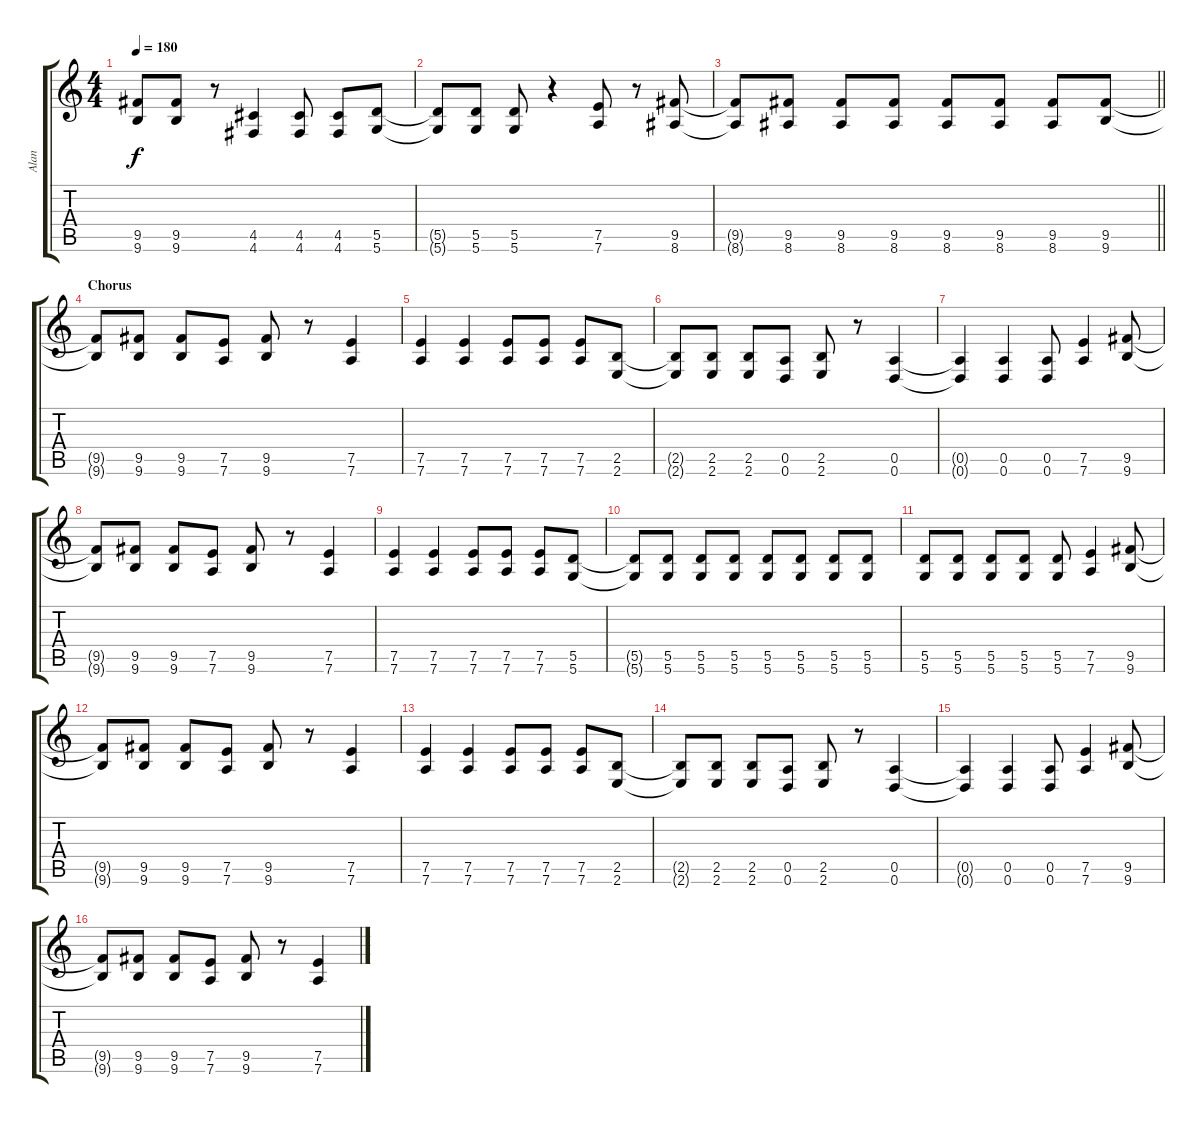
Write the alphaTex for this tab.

\track ("Alan" "Alan") {instrument distortionguitar}
\staff {score tabs}
\tuning (E4 B3 G3 D3 A2 D2) {hide}
\ts (4 4)
\tempo 180
\clef g2
\ks c
(9.5{t} 9.6{t}).8{dy f} (9.5 9.6).8 r.8 (4.5 4.6).4 (4.5 4.6).8 (4.5 4.6).8 (5.5 5.6).8 |
(5.5{t} 5.6{t}).8 (5.5 5.6).8 (5.5 5.6).8 r.4 (7.5 7.6).8 r.8 (9.5 8.6).8 |
\barLineRight lightlight
(9.5{t} 8.6{t}).8 (9.5 8.6).8 (9.5 8.6).8 (9.5 8.6).8 (9.5 8.6).8 (9.5 8.6).8 (9.5 8.6).8 (9.5 9.6).8 |
\section ("" "Chorus")
(9.5{t} 9.6{t}).8 (9.5 9.6).8 (9.5 9.6).8 (7.5 7.6).8 (9.5 9.6).8 r.8 (7.5 7.6).4 |
(7.5 7.6).4 (7.5 7.6).4 (7.5 7.6).8 (7.5 7.6).8 (7.5 7.6).8 (2.5 2.6).8 |
(2.5{t} 2.6{t}).8 (2.5 2.6).8 (2.5 2.6).8 (0.5 0.6).8 (2.5 2.6).8 r.8 (0.5 0.6).4 |
(0.5{t} 0.6{t}).4 (0.5 0.6).4 (0.5 0.6).8 (7.5 7.6).4 (9.5 9.6).8 |
(9.5{t} 9.6{t}).8 (9.5 9.6).8 (9.5 9.6).8 (7.5 7.6).8 (9.5 9.6).8 r.8 (7.5 7.6).4 |
(7.5 7.6).4 (7.5 7.6).4 (7.5 7.6).8 (7.5 7.6).8 (7.5 7.6).8 (5.5 5.6).8 |
(5.5{t} 5.6{t}).8 (5.5 5.6).8 (5.5 5.6).8 (5.5 5.6).8 (5.5 5.6).8 (5.5 5.6).8 (5.5 5.6).8 (5.5 5.6).8 |
(5.5 5.6).8 (5.5 5.6).8 (5.5 5.6).8 (5.5 5.6).8 (5.5 5.6).8 (7.5 7.6).4 (9.5 9.6).8 |
(9.5{t} 9.6{t}).8 (9.5 9.6).8 (9.5 9.6).8 (7.5 7.6).8 (9.5 9.6).8 r.8 (7.5 7.6).4 |
(7.5 7.6).4 (7.5 7.6).4 (7.5 7.6).8 (7.5 7.6).8 (7.5 7.6).8 (2.5 2.6).8 |
(2.5{t} 2.6{t}).8 (2.5 2.6).8 (2.5 2.6).8 (0.5 0.6).8 (2.5 2.6).8 r.8 (0.5 0.6).4 |
(0.5{t} 0.6{t}).4 (0.5 0.6).4 (0.5 0.6).8 (7.5 7.6).4 (9.5 9.6).8 |
(9.5{t} 9.6{t}).8 (9.5 9.6).8 (9.5 9.6).8 (7.5 7.6).8 (9.5 9.6).8 r.8 (7.5 7.6).4
